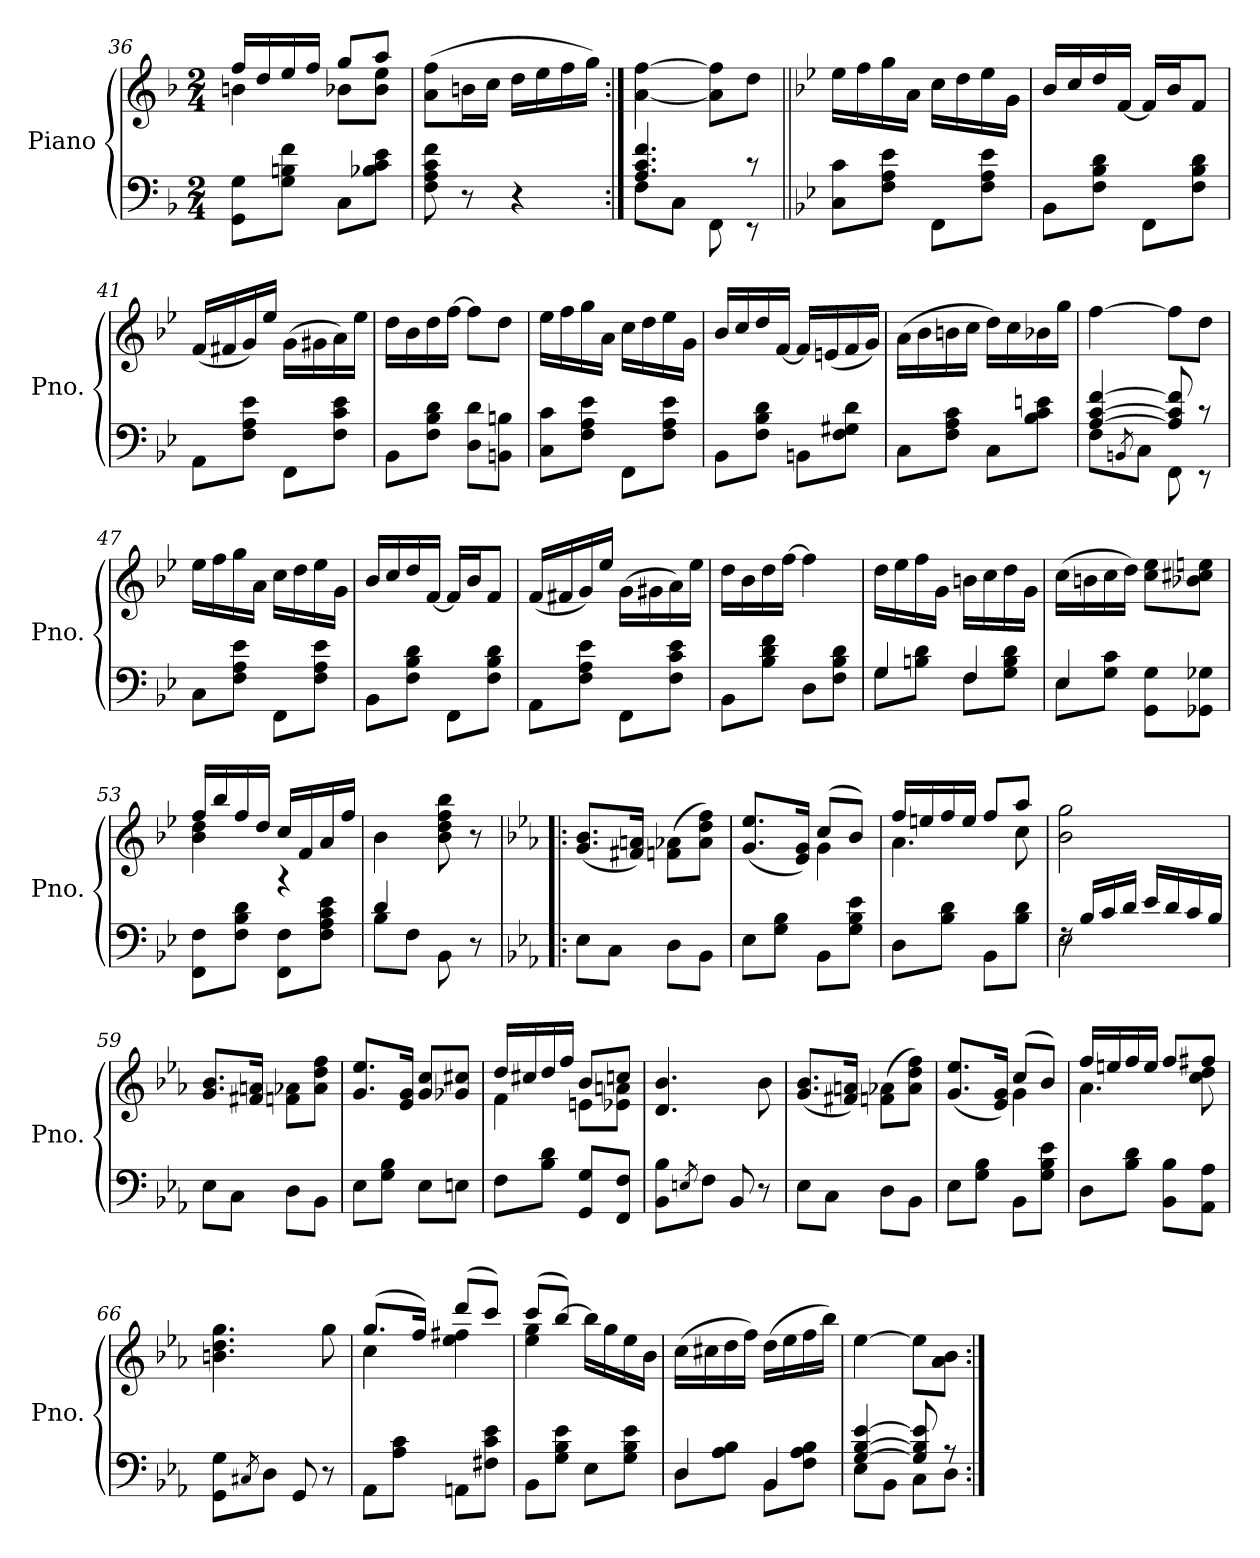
**kern	**kern
*part1	*part1
*staff2	*staff1
*I"Piano	*
*I'Pno.	*
*clefF4	*clefG2
*k[b-]	*k[b-]
*M2/4	*M2/4
=36	=36
*	*^
8GG\ 8G\L	16ff/LL	4bn\
.	16dd/	.
8G\ 8Bn\ 8f\J	16ee/	.
.	16ff/JJ	.
8C\L	8gg/L	8b-X\L
8B-X\ 8c\ 8e\J	8aa/J	8b-\ 8ee\J
*	*v	*v
!!LO:LB:g=z
=37	=37
8F\ 8A\ 8c\ 8f\	(>8a\ 8ff\L
8r	16bn\L
.	16cc\JJ
4r	16dd\LL
.	16ee\
.	16ff\
.	16gg\JJ)
=38:|!	=38:|!
*^	*
4.A/ 4.c/ 4.f/	8F\L	[4a\ [4ff\
.	8C\J	.
.	8FF\	8a\] 8ff\]L
8r	8r	8dd\J
*v	*v	*
=39||	=39||
*k[b-e-]	*k[b-e-]
8C\ 8c\L	16ee-\LL
.	16ff\
8F\ 8A\ 8e-\J	16gg\
.	16a\JJ
8FF\L	16cc\LL
.	16dd\
8F\ 8A\ 8e-\J	16ee-\
.	16g\JJ
=40	=40
8BB-\L	16b-/LL
.	16cc/
8F\ 8B-\ 8d\J	16dd/
.	[16f/JJ
8FF\L	16f/LL]
.	16b-/J
8F\ 8B-\ 8d\J	8f/J
=41	=41
8AA\L	(<16f/LL
.	16f#X/
8F\ 8A\ 8e-\J	16g/)
.	16ee-/JJ
8FF\L	(>16g\LL
.	16g#X\
8F\ 8c\ 8e-\J	16a\)
.	16ee-\JJ
!!LO:LB:g=z
=42	=42
8BB-\L	16dd\LL
.	16b-\
8F\ 8B-\ 8d\J	16dd\
.	[16ff\JJ
8D\ 8d\L	8ff\L]
8BBn\ 8Bn\J	8dd\J
=43	=43
8C\ 8c\L	16ee-\LL
.	16ff\
8F\ 8A\ 8e-\J	16gg\
.	16a\JJ
8FF\L	16cc\LL
.	16dd\
8F\ 8A\ 8e-\J	16ee-\
.	16g\JJ
=44	=44
8BB-\L	16b-/LL
.	16cc/
8F\ 8B-\ 8d\J	16dd/
.	[16f/JJ
8BBn\L	16f/LL]
.	(<16en/
8F\ 8G#X\ 8d\J	16f/
.	16g/JJ)
=45	=45
8C\L	(>16a\LL
.	16b-\
8F\ 8A\ 8c\J	16bn\
.	16cc\JJ
8C\L	16dd\LL)
.	16cc\
8B-\ 8c\ 8en\J	16b-X\
.	16gg\JJ
=46	=46
*^	*
[4A/ [4c/ [4f/	8F\L	[4ff\
.	8qBBn/	.
.	8C\J	.
8A/] 8c/] 8f/]	8FF\	8ff\L]
8r	8r	8dd\J
*v	*v	*
!!LO:LB:g=z
=47	=47
8C\L	16ee-\LL
.	16ff\
8F\ 8A\ 8e-\J	16gg\
.	16a\JJ
8FF\L	16cc\LL
.	16dd\
8F\ 8A\ 8e-\J	16ee-\
.	16g\JJ
=48	=48
8BB-\L	16b-/LL
.	16cc/
8F\ 8B-\ 8d\J	16dd/
.	[16f/JJ
8FF\L	16f/LL]
.	16b-/J
8F\ 8B-\ 8d\J	8f/J
=49	=49
8AA\L	(<16f/LL
.	16f#X/
8F\ 8A\ 8e-\J	16g/)
.	16ee-/JJ
8FF\L	(>16g\LL
.	16g#X\
8F\ 8c\ 8e-\J	16a\)
.	16ee-\JJ
=50	=50
8BB-\L	16dd\LL
.	16b-\
8B-\ 8d\ 8f\J	16dd\
.	[16ff\JJ
8D\L	4ff\]
8F\ 8B-\ 8d\J	.
=51	=51
*^	*
4G/	8G\L	16dd\LL
.	.	16ee-\
.	8Bn\ 8d\J	16ff\
.	.	16g\JJ
4F/	8F\L	16bn\LL
.	.	16cc\
.	8G\ 8B\ 8d\J	16dd\
.	.	16g\JJ
!!LO:LB:g=z
=52	=52	=52
4E-/	8E-\L	(>16cc\LL
.	.	16bn\
.	8G\ 8c\J	16cc\
.	.	16dd\JJ)
4rAyy	8GG\ 8G\L	8cc\ 8ee-\L
.	8GG-X\ 8G-X\J	8b-X\ 8cc#X\ 8een\J
*v	*v	*
=53	=53
*	*^
8FF\ 8F\L	16ff/LL	4b-\ 4dd\
.	16bb-/	.
8F\ 8B-\ 8d\J	16ff/	.
.	16dd/JJ	.
8FF\ 8F\L	16cc/LL	4rA
.	16f/	.
8F\ 8A\ 8c\ 8e-\J	16a/	.
.	16ff/JJ	.
*	*v	*v
=54	=54
*^	*
4d/	8B-\L	4b-\
.	8F\J	.
4rFyy	8BB-\	8b-\ 8dd\ 8ff\ 8bb-\
.	8r	8r
*v	*v	*
=55!|:	=55!|:
*k[b-e-a-]	*k[b-e-a-]
8E-\L	(<8.g/ 8.b-/L
8C\J	.
.	16f#X/ 16an/Jk)
8D\L	(>8fn\ 8a-X\L
8BB-\J	8a-\ 8dd\ 8ff\J)
=56	=56
*	*^
8E-\L	(<8.g/ 8.ee-/L	4rFyy
8G\ 8B-\J	.	.
.	16e-/ 16g/Jk)	.
8BB-\L	(>8cc/L	4g\
8G\ 8B-\ 8e-\J	8b-/J)	.
=57	=57	=57
8D\L	16ff/LL	4.a-\
.	16een/	.
8B-\ 8d\J	16ff/	.
.	16ee/JJ	.
8BB-\L	8ff/L	.
8B-\ 8d\J	8aa-/J	8cc\
*	*v	*v
!!LO:LB:g=z
=58	=58
*^	*
16rF	2E-\	2b-\ 2gg\
16B-/LL	.	.
16c/	.	.
16d/JJ	.	.
16e-/LL	.	.
16d/	.	.
16c/	.	.
16B-/JJ	.	.
*v	*v	*
=59	=59
8E-\L	8.g/ 8.b-/L
8C\J	.
.	16f#X/ 16an/Jk
8D\L	8fn\ 8a-X\L
8BB-\J	8a-\ 8dd\ 8ff\J
=60	=60
8E-\L	8.g/ 8.ee-/L
8G\ 8B-\J	.
.	16e-/ 16g/Jk
8E-\L	8g/ 8cc/L
8En\J	8g-X/ 8cc#X/J
=61	=61
*	*^
8F\L	16dd/LL	4f\
.	16cc#X/	.
8B-\ 8d\J	16dd/	.
.	16ff/JJ	.
8GG/ 8G/L	8b-/L	8en\L
8FF/ 8F/J	8ccn/J	8e-X\ 8an\J
*	*v	*v
=62	=62
8BB-\ 8B-\L	4.d/ 4.b-/
8qEn/	.
8F\J	.
8BB-/	.
8r	8b-\
=63	=63
8E-\L	(<8.g/ 8.b-/L
8C\J	.
.	16f#X/ 16an/Jk)
8D\L	(>8fn\ 8a-X\L
8BB-\J	8a-\ 8dd\ 8ff\J)
!!LO:PB:g=z
=64	=64
*	*^
8E-\L	(<8.g/ 8.ee-/L	4rFyy
8G\ 8B-\J	.	.
.	16e-/ 16g/Jk)	.
8BB-\L	(>8cc/L	4g\
8G\ 8B-\ 8e-\J	8b-/J)	.
=65	=65	=65
8D\L	16ff/LL	4.a-\
.	16een/	.
8B-\ 8d\J	16ff/	.
.	16ee/JJ	.
8BB-\ 8B-\L	8ff/L	.
8AA-\ 8A-\J	8ff#X/J	8cc\ 8dd\
*	*v	*v
=66	=66
8GG\ 8G\L	4.bn\ 4.dd\ 4.gg\
8qC#X/	.
8D\J	.
8GG/	.
8r	8gg\
=67	=67
*	*^
8AA-\L	(>8.gg/L	4cc\
8A-\ 8c\J	.	.
.	16ff/Jk)	.
8AAn\L	(>8ddd/L	4ee-\ 4ff#X\
8F#X\ 8c\ 8e-\J	8ccc/J)	.
=68	=68	=68
8BB-\L	(>8ccc/L	4ee-\ 4gg\
8G\ 8B-\ 8e-\J	[8bb-/J)	.
8E-\L	16bb-\LL]	4ryy
.	16gg\	.
8G\ 8B-\ 8e-\J	16ee-\	.
.	16b-\JJ	.
*	*v	*v
=69	=69
*^	*
4D/	8D\L	(>16cc\LL
.	.	16cc#X\
.	8A-\ 8B-\J	16dd\
.	.	16ff\JJ)
4BB-/	8BB-\L	(>16dd\LL
.	.	16ee-\
.	8F\ 8A-\ 8B-\J	16ff\
.	.	16bb-\JJ)
!!LO:LB:g=z
=70	=70	=70
[4G/ [4B-/ [4e-/	8E-\L	[4ee-\
.	8BB-\J	.
8G/] 8B-/] 8e-/]	8C\L	8ee-\L]
8rA	8D\J	8a-\ 8b-\J
*v	*v	*
=:|!	=:|!
*-	*-
